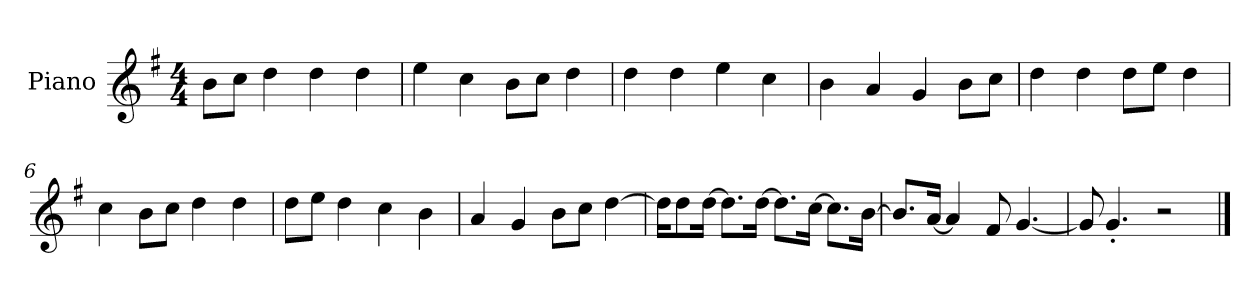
**kern
*part1
*staff1
*I"Piano
*I'P-no
*clefG2
*k[f#]
*M4/4
*MM90
=1
8b\L
8cc\J
4dd\
4dd\
4dd\
=2
4ee\
4cc\
8b\L
8cc\J
4dd\
=3
4dd\
4dd\
4ee\
4cc\
=4
4b\
4a/
4g/
8b\L
8cc\J
=5
4dd\
4dd\
8dd\L
8ee\J
4dd\
=6
4cc\
8b\L
8cc\J
4dd\
4dd\
=7
8dd\L
8ee\J
4dd\
4cc\
4b\
!!LO:LB:g=z
=8
4a/
4g/
8b\L
8cc\J
[4dd\
=9
16dd\KL]
8dd\
[16dd\Jk
8.dd\L]
[16dd\Jk
8.dd\L]
[16cc\Jk
8.cc\L]
[16b\Jk
=10
8.b/L]
[16a/Jk
4a/]
8f#/
[4.g/
=11
8g/]
4.g'/
2r
==
*-
